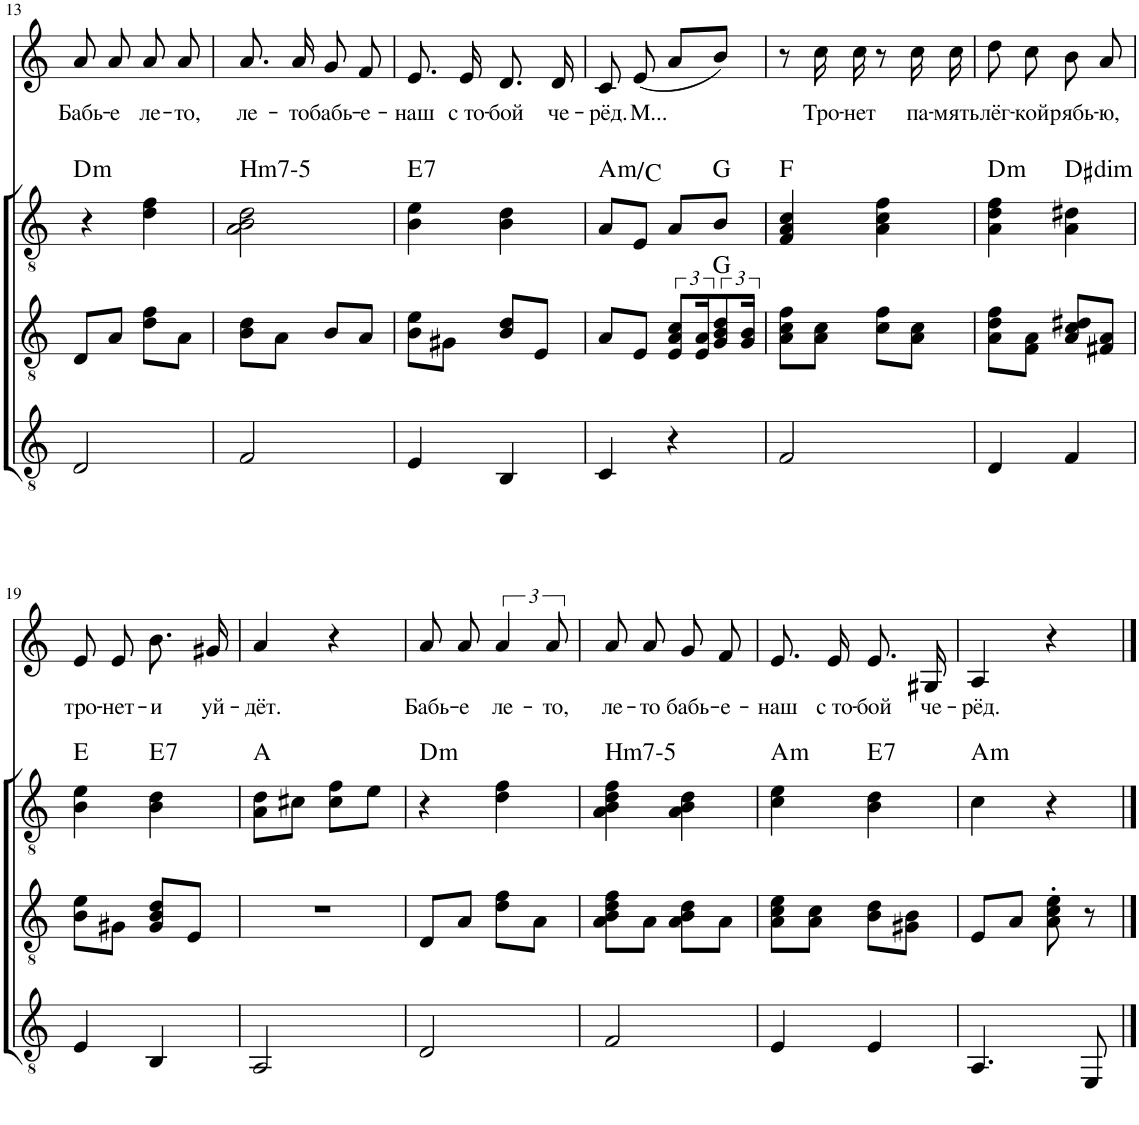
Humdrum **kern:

**kern	**kern	**harte	**kern	**harte	**kern	**text
*part4	*part3	*part3	*part2	*part2	*part1	*part1
*staff4	*staff3	*	*staff2	*	*staff1	*staff1
*I"Бас	*I"Гармоническое заполнение	*	*I"Выделить верха	*	*I"Голос	*
!!LO:PB:g=z
*clefGv2	*clefGv2	*	*clefGv2	*	*clefG2	*
*k[]	*k[]	*	*k[]	*	*k[]	*
*M2/4	*M2/4	*	*M2/4	*	*M2/4	*
=13	=13	=13	=13	=13	=13	=13
!	!	!	!	!LO:H:kt=m	!	!LO:LY:b
2D/	8D/L	.	4r	D:min	8a/	Бабь-
!	!	!	!	!	!	!LO:LY:b
.	8A/J	.	.	.	8a/	-е
!	!	!	!	!	!	!LO:LY:b
.	8d\ 8f\L	.	4d\ 4f\	.	8a/	ле-
!	!	!	!	!	!	!LO:LY:b
.	8A\J	.	.	.	8a/	-то,
=14	=14	=14	=14	=14	=14	=14
!	!	!	!	!LO:H:kt=Hm7-5	!	!LO:LY:b
2F/	8B\ 8d\L	.	2A\ 2B\ 2d\	N	8.a/	ле-
.	8A\J	.	.	.	.	.
!	!	!	!	!	!	!LO:LY:b
.	.	.	.	.	16a/	-то
!	!	!	!	!	!	!LO:LY:b
.	8B/L	.	.	.	8g/	бабь-
!	!	!	!	!	!	!LO:LY:b
.	8A/J	.	.	.	8f/	-е-
=15	=15	=15	=15	=15	=15	=15
!	!	!	!	!LO:H:kt=7	!	!LO:LY:b
4E/	8B\ 8e\L	.	4B\ 4e\	E:7	8.e/	-наш
.	8G#X\J	.	.	.	.	.
!	!	!	!	!	!	!LO:LY:b
.	.	.	.	.	16e/	с то-
!	!	!	!	!	!	!LO:LY:b
4BB/	8B/ 8d/L	.	4B\ 4d\	.	8.d/	-бой
.	8E/J	.	.	.	.	.
!	!	!	!	!	!	!LO:LY:b
.	.	.	.	.	16d/	че-
=16	=16	=16	=16	=16	=16	=16
!	!	!	!	!LO:H:kt=m	!	!LO:LY:b
4C/	8A/L	.	8A/L	A:min/b3	8c/	-рёд.
!	!	!	!	!	!	!LO:LY:b
.	8E/J	.	8E/J	.	(8e/	М...
4r	12E/ 12A/ 12c/L	.	8A/L	.	8a/L	.
.	24E/ 24A/K	.	.	.	.	.
.	12G/ 12B/ 12d/	G:maj	8B/J	G:maj	8b/J)	.
.	24G/ 24B/Jk	.	.	.	.	.
=17	=17	=17	=17	=17	=17	=17
2F/	8A\ 8c\ 8f\L	.	4F/ 4A/ 4c/	F:maj	8r	.
!	!	!	!	!	!	!LO:LY:b
.	8A\ 8c\J	.	.	.	16cc\	Тро-
!	!	!	!	!	!	!LO:LY:b
.	.	.	.	.	16cc\	-нет
.	8c\ 8f\L	.	4A\ 4c\ 4f\	.	8r	.
!	!	!	!	!	!	!LO:LY:b
.	8A\ 8c\J	.	.	.	16cc\	па-
!	!	!	!	!	!	!LO:LY:b
.	.	.	.	.	16cc\	-мять
=18	=18	=18	=18	=18	=18	=18
!	!	!	!	!LO:H:kt=m	!	!LO:LY:b
4D/	8A\ 8d\ 8f\L	.	4A\ 4d\ 4f\	D:min	8dd\	лёг-
!	!	!	!	!	!	!LO:LY:b
.	8F\ 8A\J	.	.	.	8cc\	-кой
!	!	!	!	!LO:H:kt=dim	!	!LO:LY:b
4F/	8A/ 8c/ 8d#X/L	.	4A\ 4d#X\	D#:dim	8b\	рябь-
!	!	!	!	!	!	!LO:LY:b
.	8F#X/ 8A/J	.	.	.	8a/	-ю,
!!LO:LB:g=z
=19	=19	=19	=19	=19	=19	=19
!	!	!	!	!	!	!LO:LY:b
4E/	8B\ 8e\L	.	4B\ 4e\	E:maj	8e/	тро-
!	!	!	!	!	!	!LO:LY:b
.	8G#X\J	.	.	.	8e/	-нет-
!	!	!	!	!LO:H:kt=7	!	!LO:LY:b
4BB/	8G#/ 8B/ 8d/L	.	4B\ 4d\	E:7	8.b\	-и
.	8E/J	.	.	.	.	.
!	!	!	!	!	!	!LO:LY:b
.	.	.	.	.	16g#X/	уй-
=20	=20	=20	=20	=20	=20	=20
!	!	!	!	!	!	!LO:LY:b
2AA/	2r	.	8A\ 8d\L	A:maj	4a/	-дёт.
.	.	.	8c#X\J	.	.	.
.	.	.	8c#\ 8f\L	.	4r	.
.	.	.	8e\J	.	.	.
=21	=21	=21	=21	=21	=21	=21
!	!	!	!	!LO:H:kt=m	!	!LO:LY:b
2D/	8D/L	.	4r	D:min	8a/	Бабь-
!	!	!	!	!	!	!LO:LY:b
.	8A/J	.	.	.	8a/	-е
!	!	!	!	!	!	!LO:LY:b
.	8d\ 8f\L	.	4d\ 4f\	.	6a/	ле-
.	8A\J	.	.	.	.	.
!	!	!	!	!	!	!LO:LY:b
.	.	.	.	.	12a/	-то,
=22	=22	=22	=22	=22	=22	=22
!	!	!	!	!LO:H:kt=Hm7-5	!	!LO:LY:b
2F/	8A\ 8B\ 8d\ 8f\L	.	4A\ 4B\ 4d\ 4f\	N	8a/	ле-
!	!	!	!	!	!	!LO:LY:b
.	8A\J	.	.	.	8a/	то
!	!	!	!	!	!	!LO:LY:b
.	8A\ 8B\ 8d\L	.	4A\ 4B\ 4d\	.	8g/	бабь-
!	!	!	!	!	!	!LO:LY:b
.	8A\J	.	.	.	8f/	-е-
=23	=23	=23	=23	=23	=23	=23
!	!	!	!	!LO:H:kt=m	!	!LO:LY:b
4E/	8A\ 8c\ 8e\L	.	4c\ 4e\	A:min	8.e/	-наш
.	8A\ 8c\J	.	.	.	.	.
!	!	!	!	!	!	!LO:LY:b
.	.	.	.	.	16e/	с то-
!	!	!	!	!LO:H:kt=7	!	!LO:LY:b
4E/	8B\ 8d\L	.	4B\ 4d\	E:7	8.e/	-бой
.	8G#X\ 8B\J	.	.	.	.	.
!	!	!	!	!	!	!LO:LY:b
.	.	.	.	.	16G#X/	че-
=24	=24	=24	=24	=24	=24	=24
!	!	!	!	!LO:H:kt=m	!	!LO:LY:b
4.AA/	8E/L	.	4c\	A:min	4A/	-рёд.
.	8A/J	.	.	.	.	.
.	8A\' 8c\' 8e\'	.	4r	.	4r	.
8EE/	8r	.	.	.	.	.
==	==	==	==	==	==	==
*-	*-	*-	*-	*-	*-	*-
